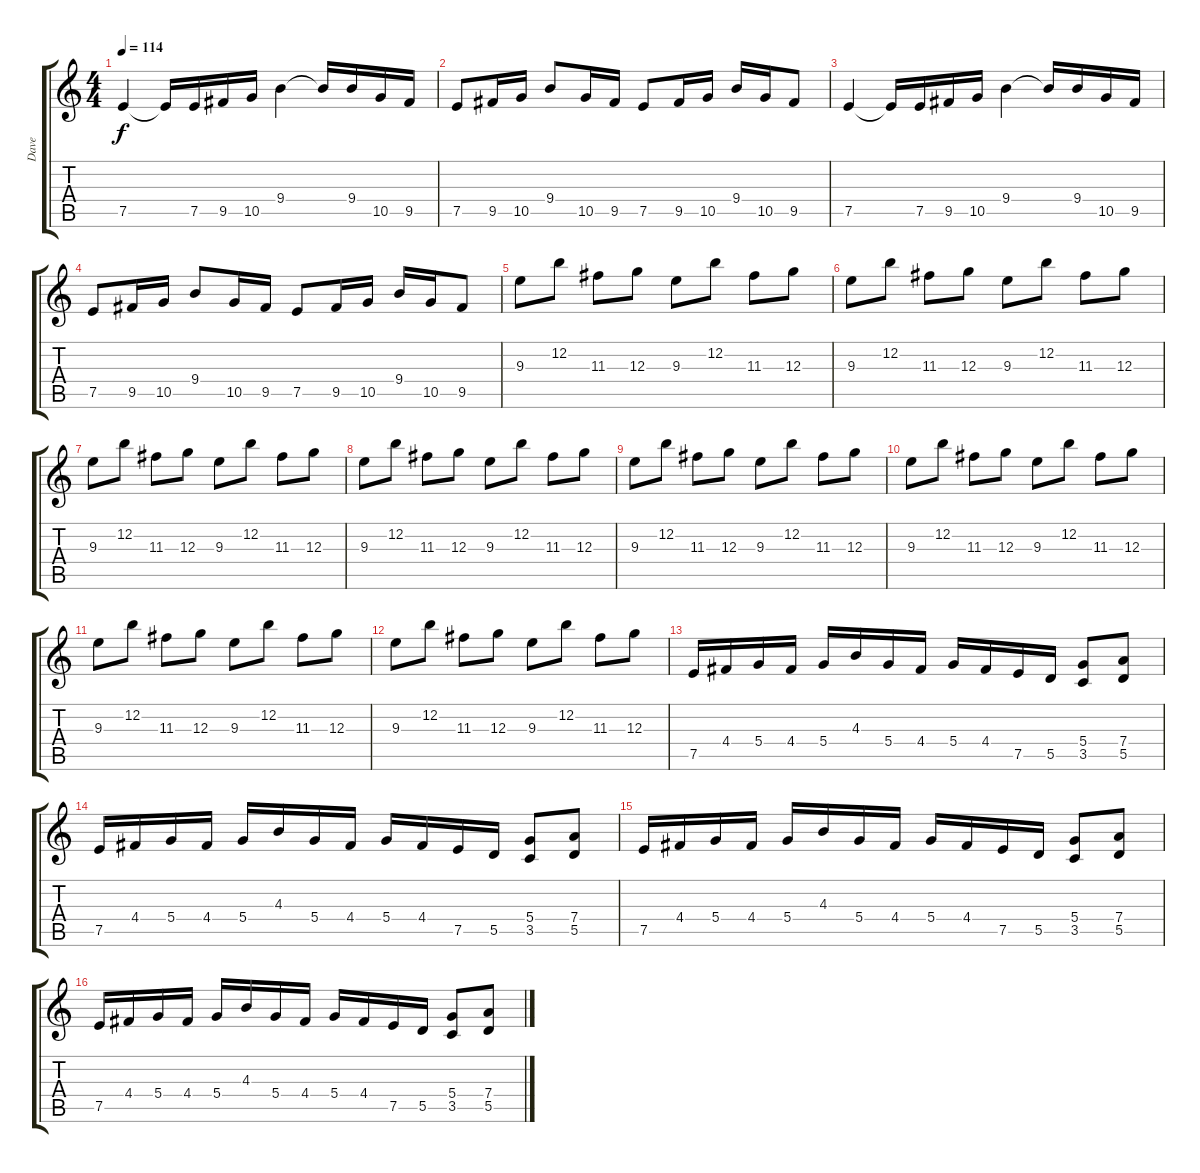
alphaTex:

\track ("Dave" "Dave") {instrument distortionguitar}
\staff {score tabs}
\tuning (E4 B3 G3 D3 A2 E2) {hide}
\ts (4 4)
\tempo 114
\clef g2
\ks c
7.5.4{dy f} 7.5{t}.16 7.5.16 9.5.16 10.5.16 9.4.4 9.4{t}.16 9.4.16 10.5.16 9.5.16 |
7.5.8 9.5.16 10.5.16 9.4.8 10.5.16 9.5.16 7.5.8 9.5.16 10.5.16 9.4.16 10.5.16 9.5.8 |
7.5.4 7.5{t}.16 7.5.16 9.5.16 10.5.16 9.4.4 9.4{t}.16 9.4.16 10.5.16 9.5.16 |
7.5.8 9.5.16 10.5.16 9.4.8 10.5.16 9.5.16 7.5.8 9.5.16 10.5.16 9.4.16 10.5.16 9.5.8 |
9.3.8 12.2.8 11.3.8 12.3.8 9.3.8 12.2.8 11.3.8 12.3.8 |
9.3.8 12.2.8 11.3.8 12.3.8 9.3.8 12.2.8 11.3.8 12.3.8 |
9.3.8 12.2.8 11.3.8 12.3.8 9.3.8 12.2.8 11.3.8 12.3.8 |
9.3.8 12.2.8 11.3.8 12.3.8 9.3.8 12.2.8 11.3.8 12.3.8 |
9.3.8 12.2.8 11.3.8 12.3.8 9.3.8 12.2.8 11.3.8 12.3.8 |
9.3.8 12.2.8 11.3.8 12.3.8 9.3.8 12.2.8 11.3.8 12.3.8 |
9.3.8 12.2.8 11.3.8 12.3.8 9.3.8 12.2.8 11.3.8 12.3.8 |
9.3.8 12.2.8 11.3.8 12.3.8 9.3.8 12.2.8 11.3.8 12.3.8 |
7.5.16 4.4.16 5.4.16 4.4.16 5.4.16 4.3.16 5.4.16 4.4.16 5.4.16 4.4.16 7.5.16 5.5.16 (5.4 3.5).8 (7.4 5.5).8 |
7.5.16 4.4.16 5.4.16 4.4.16 5.4.16 4.3.16 5.4.16 4.4.16 5.4.16 4.4.16 7.5.16 5.5.16 (5.4 3.5).8 (7.4 5.5).8 |
7.5.16 4.4.16 5.4.16 4.4.16 5.4.16 4.3.16 5.4.16 4.4.16 5.4.16 4.4.16 7.5.16 5.5.16 (5.4 3.5).8 (7.4 5.5).8 |
7.5.16 4.4.16 5.4.16 4.4.16 5.4.16 4.3.16 5.4.16 4.4.16 5.4.16 4.4.16 7.5.16 5.5.16 (5.4 3.5).8 (7.4 5.5).8
